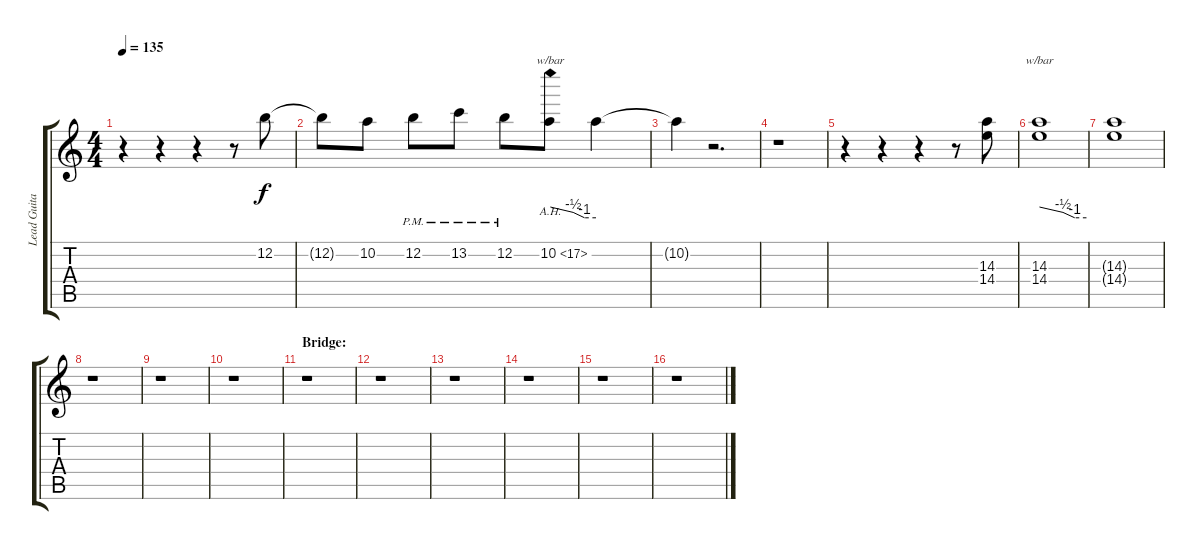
\track ("Lead Guitar 1" "Lead Guita") {instrument distortionguitar}
\staff {score tabs}
\tuning (E4 B3 G3 D3 A2 E2) {hide}
\ts (4 4)
\tempo 135
\clef g2
\ks c
r.4{dy f} r.4 r.4 r.8 12.2.8 |
12.2{t}.8 10.2.8 12.2{pm}.8 13.2{pm}.8 12.2{pm}.8 10.2{ah 7}.8{tbe (custom default 0 0 30 -2 45 -4 60 -4)} 10.2{t}.4 |
10.2{t}.4 r.2{d} |
r.1 |
r.4 r.4 r.4 r.8 (14.3 14.4).8 |
(14.3 14.4).1{tbe (custom default 0 0 30 -2 45 -4 60 -4)} |
(14.3{t} 14.4{t}).1 |
r.1 |
r.1 |
r.1 |
\section ("" "Bridge:")
r.1 |
r.1 |
r.1 |
r.1 |
r.1 |
r.1
